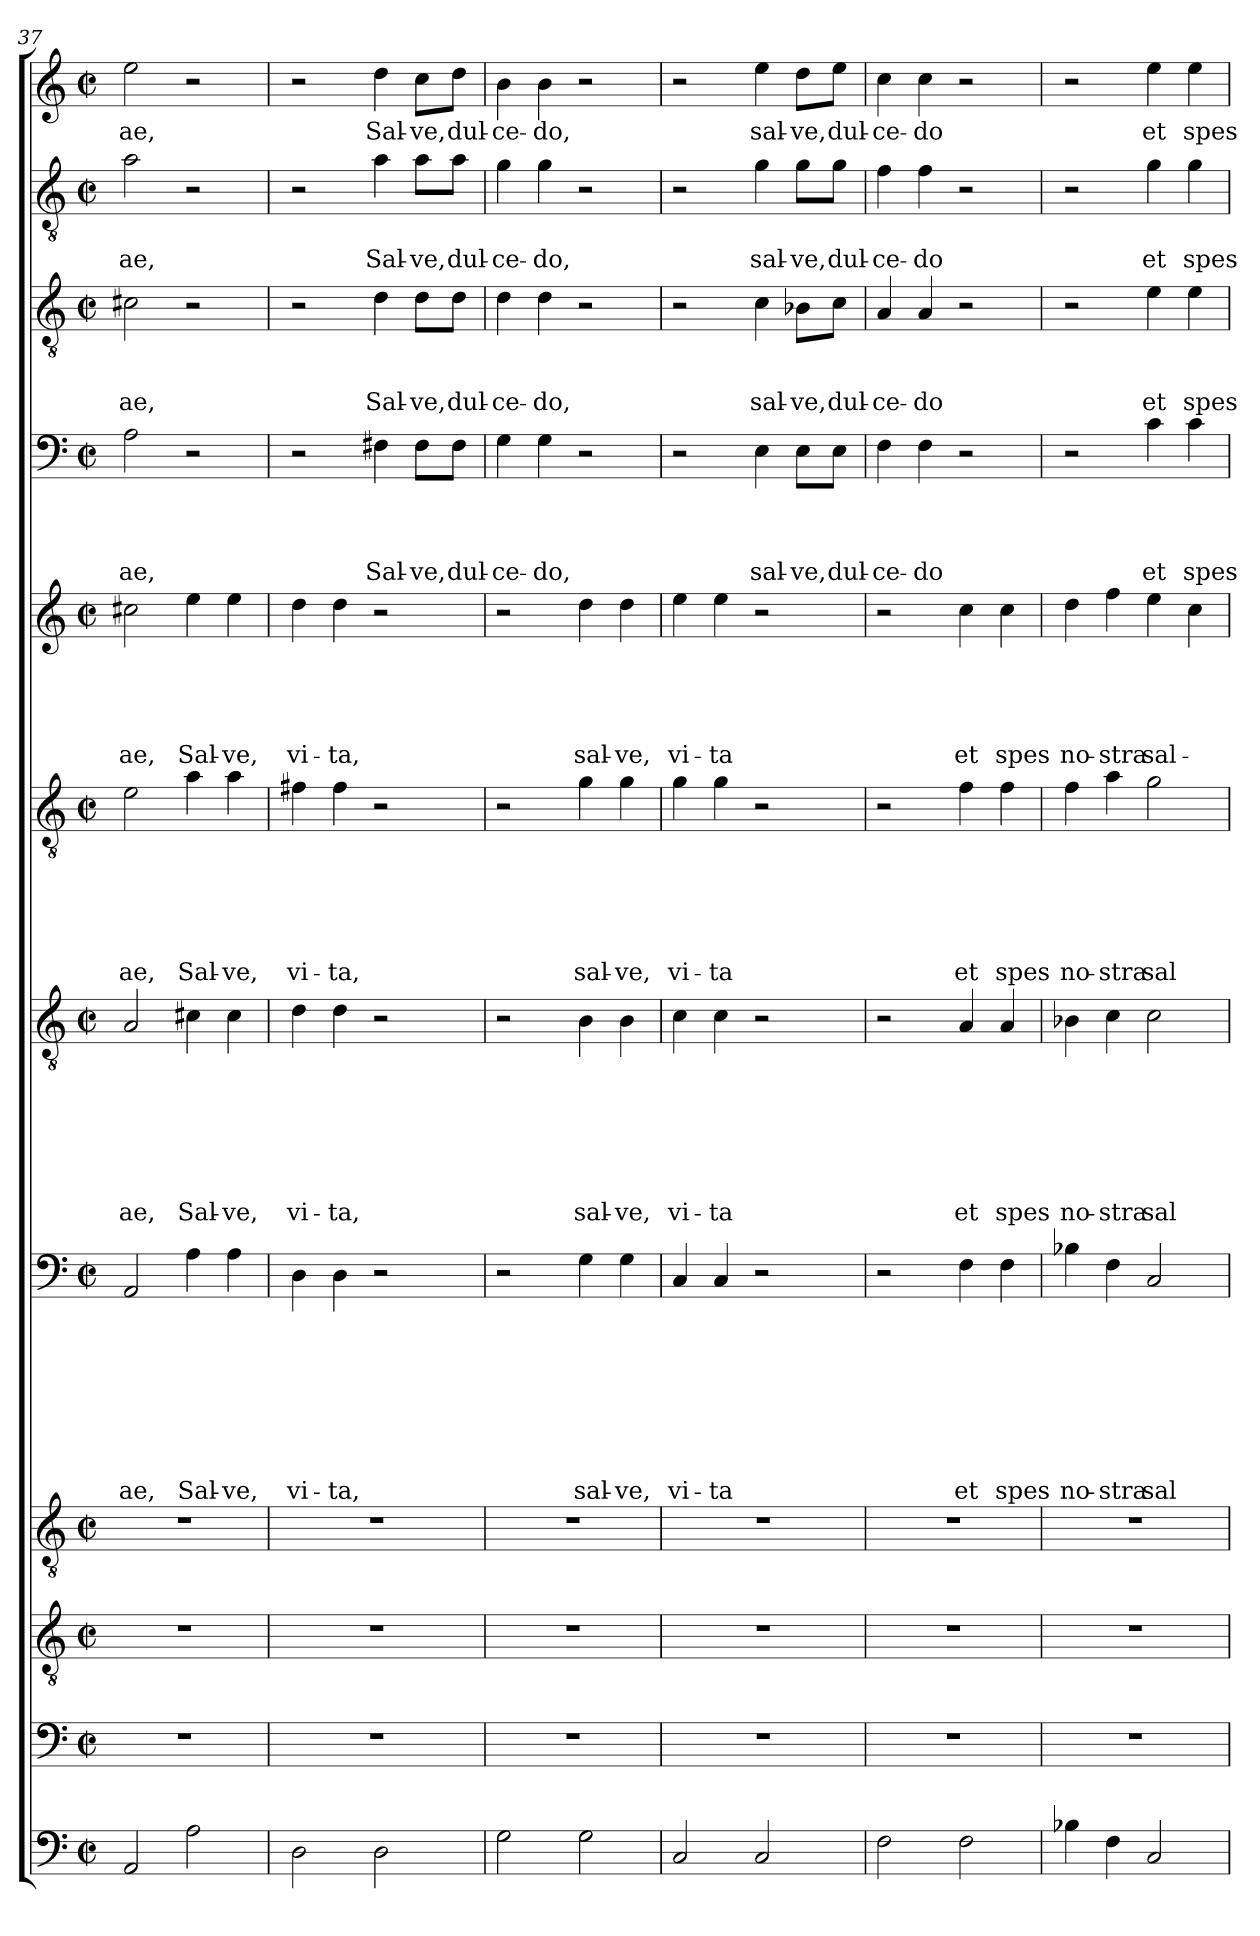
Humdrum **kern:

**kern	**kern	**kern	**kern	**kern	**text	**text	**text	**text	**text	**text	**text	**text	**kern	**text	**text	**text	**text	**text	**text	**text	**kern	**text	**text	**text	**text	**text	**text	**kern	**text	**text	**text	**text	**text	**kern	**text	**text	**text	**text	**kern	**text	**text	**text	**kern	**text	**text	**kern	**text
*part12	*part11	*part10	*part9	*part8	*part8	*part8	*part8	*part8	*part8	*part8	*part8	*part8	*part7	*part7	*part7	*part7	*part7	*part7	*part7	*part7	*part6	*part6	*part6	*part6	*part6	*part6	*part6	*part5	*part5	*part5	*part5	*part5	*part5	*part4	*part4	*part4	*part4	*part4	*part3	*part3	*part3	*part3	*part2	*part2	*part2	*part1	*part1
*staff12	*staff11	*staff10	*staff9	*staff8	*staff8	*staff8	*staff8	*staff8	*staff8	*staff8	*staff8	*staff8	*staff7	*staff7	*staff7	*staff7	*staff7	*staff7	*staff7	*staff7	*staff6	*staff6	*staff6	*staff6	*staff6	*staff6	*staff6	*staff5	*staff5	*staff5	*staff5	*staff5	*staff5	*staff4	*staff4	*staff4	*staff4	*staff4	*staff3	*staff3	*staff3	*staff3	*staff2	*staff2	*staff2	*staff1	*staff1
*clefF4	*clefF4	*clefGv2	*clefGv2	*clefF4	*	*	*	*	*	*	*	*	*clefGv2	*	*	*	*	*	*	*	*clefGv2	*	*	*	*	*	*	*clefG2	*	*	*	*	*	*clefF4	*	*	*	*	*clefGv2	*	*	*	*clefGv2	*	*	*clefG2	*
*k[]	*k[]	*k[]	*k[]	*k[]	*	*	*	*	*	*	*	*	*k[]	*	*	*	*	*	*	*	*k[]	*	*	*	*	*	*	*k[]	*	*	*	*	*	*k[]	*	*	*	*	*k[]	*	*	*	*k[]	*	*	*k[]	*
*C:	*C:	*C:	*C:	*C:	*	*	*	*	*	*	*	*	*C:	*	*	*	*	*	*	*	*C:	*	*	*	*	*	*	*C:	*	*	*	*	*	*C:	*	*	*	*	*C:	*	*	*	*C:	*	*	*C:	*
*M2/2	*M2/2	*M2/2	*M2/2	*M2/2	*	*	*	*	*	*	*	*	*M2/2	*	*	*	*	*	*	*	*M2/2	*	*	*	*	*	*	*M2/2	*	*	*	*	*	*M2/2	*	*	*	*	*M2/2	*	*	*	*M2/2	*	*	*M2/2	*
*met(c|)	*met(c|)	*met(c|)	*met(c|)	*met(c|)	*	*	*	*	*	*	*	*	*met(c|)	*	*	*	*	*	*	*	*met(c|)	*	*	*	*	*	*	*met(c|)	*	*	*	*	*	*met(c|)	*	*	*	*	*met(c|)	*	*	*	*met(c|)	*	*	*met(c|)	*
=37	=37	=37	=37	=37	=37	=37	=37	=37	=37	=37	=37	=37	=37	=37	=37	=37	=37	=37	=37	=37	=37	=37	=37	=37	=37	=37	=37	=37	=37	=37	=37	=37	=37	=37	=37	=37	=37	=37	=37	=37	=37	=37	=37	=37	=37	=37	=37
2AA/	1r	1r	1r	2AA/	.	.	.	.	.	.	.	-ae,	2A/	.	.	.	.	.	.	-ae,	2e\	.	.	.	.	.	-ae,	2cc#X\	.	.	.	.	-ae,	2A\	.	.	.	-ae,	2c#X\	.	.	-ae,	2a\	.	-ae,	2ee\	-ae,
2A\	.	.	.	4A\	.	.	.	.	.	.	.	Sal-	4c#X\	.	.	.	.	.	.	Sal-	4a\	.	.	.	.	.	Sal-	4ee\	.	.	.	.	Sal-	2r	.	.	.	.	2r	.	.	.	2r	.	.	2r	.
.	.	.	.	4A\	.	.	.	.	.	.	.	-ve,	4c#\	.	.	.	.	.	.	-ve,	4a\	.	.	.	.	.	-ve,	4ee\	.	.	.	.	-ve,	.	.	.	.	.	.	.	.	.	.	.	.	.	.
!!LO:PB:g=z
=38	=38	=38	=38	=38	=38	=38	=38	=38	=38	=38	=38	=38	=38	=38	=38	=38	=38	=38	=38	=38	=38	=38	=38	=38	=38	=38	=38	=38	=38	=38	=38	=38	=38	=38	=38	=38	=38	=38	=38	=38	=38	=38	=38	=38	=38	=38	=38
2D\	1r	1r	1r	4D\	.	.	.	.	.	.	.	vi-	4d\	.	.	.	.	.	.	vi-	4f#X\	.	.	.	.	.	vi-	4dd\	.	.	.	.	vi-	2r	.	.	.	.	2r	.	.	.	2r	.	.	2r	.
.	.	.	.	4D\	.	.	.	.	.	.	.	-ta,	4d\	.	.	.	.	.	.	-ta,	4f#\	.	.	.	.	.	-ta,	4dd\	.	.	.	.	-ta,	.	.	.	.	.	.	.	.	.	.	.	.	.	.
2D\	.	.	.	2r	.	.	.	.	.	.	.	.	2r	.	.	.	.	.	.	.	2r	.	.	.	.	.	.	2r	.	.	.	.	.	4F#X\	.	.	.	Sal-	4d\	.	.	Sal-	4a\	.	Sal-	4dd\	Sal-
.	.	.	.	.	.	.	.	.	.	.	.	.	.	.	.	.	.	.	.	.	.	.	.	.	.	.	.	.	.	.	.	.	.	8F#\L	.	.	.	-ve,	8d\L	.	.	-ve,	8a\L	.	-ve,	8cc\L	-ve,
.	.	.	.	.	.	.	.	.	.	.	.	.	.	.	.	.	.	.	.	.	.	.	.	.	.	.	.	.	.	.	.	.	.	8F#\J	.	.	.	dul-	8d\J	.	.	dul-	8a\J	.	dul-	8dd\J	dul-
=39	=39	=39	=39	=39	=39	=39	=39	=39	=39	=39	=39	=39	=39	=39	=39	=39	=39	=39	=39	=39	=39	=39	=39	=39	=39	=39	=39	=39	=39	=39	=39	=39	=39	=39	=39	=39	=39	=39	=39	=39	=39	=39	=39	=39	=39	=39	=39
2G\	1r	1r	1r	2r	.	.	.	.	.	.	.	.	2r	.	.	.	.	.	.	.	2r	.	.	.	.	.	.	2r	.	.	.	.	.	4G\	.	.	.	-ce-	4d\	.	.	-ce-	4g\	.	-ce-	4b\	-ce-
.	.	.	.	.	.	.	.	.	.	.	.	.	.	.	.	.	.	.	.	.	.	.	.	.	.	.	.	.	.	.	.	.	.	4G\	.	.	.	-do,	4d\	.	.	-do,	4g\	.	-do,	4b\	-do,
2G\	.	.	.	4G\	.	.	.	.	.	.	.	sal-	4B\	.	.	.	.	.	.	sal-	4g\	.	.	.	.	.	sal-	4dd\	.	.	.	.	sal-	2r	.	.	.	.	2r	.	.	.	2r	.	.	2r	.
.	.	.	.	4G\	.	.	.	.	.	.	.	-ve,	4B\	.	.	.	.	.	.	-ve,	4g\	.	.	.	.	.	-ve,	4dd\	.	.	.	.	-ve,	.	.	.	.	.	.	.	.	.	.	.	.	.	.
=40	=40	=40	=40	=40	=40	=40	=40	=40	=40	=40	=40	=40	=40	=40	=40	=40	=40	=40	=40	=40	=40	=40	=40	=40	=40	=40	=40	=40	=40	=40	=40	=40	=40	=40	=40	=40	=40	=40	=40	=40	=40	=40	=40	=40	=40	=40	=40
2C/	1r	1r	1r	4C/	.	.	.	.	.	.	.	vi-	4c\	.	.	.	.	.	.	vi-	4g\	.	.	.	.	.	vi-	4ee\	.	.	.	.	vi-	2r	.	.	.	.	2r	.	.	.	2r	.	.	2r	.
.	.	.	.	4C/	.	.	.	.	.	.	.	-ta	4c\	.	.	.	.	.	.	-ta	4g\	.	.	.	.	.	-ta	4ee\	.	.	.	.	-ta	.	.	.	.	.	.	.	.	.	.	.	.	.	.
2C/	.	.	.	2r	.	.	.	.	.	.	.	.	2r	.	.	.	.	.	.	.	2r	.	.	.	.	.	.	2r	.	.	.	.	.	4E\	.	.	.	sal-	4c\	.	.	sal-	4g\	.	sal-	4ee\	sal-
.	.	.	.	.	.	.	.	.	.	.	.	.	.	.	.	.	.	.	.	.	.	.	.	.	.	.	.	.	.	.	.	.	.	8E\L	.	.	.	-ve,	8B-X\L	.	.	-ve,	8g\L	.	-ve,	8dd\L	-ve,
.	.	.	.	.	.	.	.	.	.	.	.	.	.	.	.	.	.	.	.	.	.	.	.	.	.	.	.	.	.	.	.	.	.	8E\J	.	.	.	dul-	8c\J	.	.	dul-	8g\J	.	dul-	8ee\J	dul-
=41	=41	=41	=41	=41	=41	=41	=41	=41	=41	=41	=41	=41	=41	=41	=41	=41	=41	=41	=41	=41	=41	=41	=41	=41	=41	=41	=41	=41	=41	=41	=41	=41	=41	=41	=41	=41	=41	=41	=41	=41	=41	=41	=41	=41	=41	=41	=41
2F\	1r	1r	1r	2r	.	.	.	.	.	.	.	.	2r	.	.	.	.	.	.	.	2r	.	.	.	.	.	.	2r	.	.	.	.	.	4F\	.	.	.	-ce-	4A/	.	.	-ce-	4f\	.	-ce-	4cc\	-ce-
.	.	.	.	.	.	.	.	.	.	.	.	.	.	.	.	.	.	.	.	.	.	.	.	.	.	.	.	.	.	.	.	.	.	4F\	.	.	.	-do	4A/	.	.	-do	4f\	.	-do	4cc\	-do
2F\	.	.	.	4F\	.	.	.	.	.	.	.	et	4A/	.	.	.	.	.	.	et	4f\	.	.	.	.	.	et	4cc\	.	.	.	.	et	2r	.	.	.	.	2r	.	.	.	2r	.	.	2r	.
.	.	.	.	4F\	.	.	.	.	.	.	.	spes	4A/	.	.	.	.	.	.	spes	4f\	.	.	.	.	.	spes	4cc\	.	.	.	.	spes	.	.	.	.	.	.	.	.	.	.	.	.	.	.
=42	=42	=42	=42	=42	=42	=42	=42	=42	=42	=42	=42	=42	=42	=42	=42	=42	=42	=42	=42	=42	=42	=42	=42	=42	=42	=42	=42	=42	=42	=42	=42	=42	=42	=42	=42	=42	=42	=42	=42	=42	=42	=42	=42	=42	=42	=42	=42
4B-X\	1r	1r	1r	4B-X\	.	.	.	.	.	.	.	no-	4B-X\	.	.	.	.	.	.	no-	4f\	.	.	.	.	.	no-	4dd\	.	.	.	.	no-	2r	.	.	.	.	2r	.	.	.	2r	.	.	2r	.
4F\	.	.	.	4F\	.	.	.	.	.	.	.	-stra	4c\	.	.	.	.	.	.	-stra	4a\	.	.	.	.	.	-stra	4ff\	.	.	.	.	-stra	.	.	.	.	.	.	.	.	.	.	.	.	.	.
2C/	.	.	.	2C/	.	.	.	.	.	.	.	sal-	2c\	.	.	.	.	.	.	sal-	2g\	.	.	.	.	.	sal-	4ee\	.	.	.	.	sal-	4c\	.	.	.	et	4e\	.	.	et	4g\	.	et	4ee\	et
.	.	.	.	.	.	.	.	.	.	.	.	.	.	.	.	.	.	.	.	.	.	.	.	.	.	.	.	4cc\	.	.	.	.	.	4c\	.	.	.	spes	4e\	.	.	spes	4g\	.	spes	4ee\	spes
=	=	=	=	=	=	=	=	=	=	=	=	=	=	=	=	=	=	=	=	=	=	=	=	=	=	=	=	=	=	=	=	=	=	=	=	=	=	=	=	=	=	=	=	=	=	=	=
*-	*-	*-	*-	*-	*-	*-	*-	*-	*-	*-	*-	*-	*-	*-	*-	*-	*-	*-	*-	*-	*-	*-	*-	*-	*-	*-	*-	*-	*-	*-	*-	*-	*-	*-	*-	*-	*-	*-	*-	*-	*-	*-	*-	*-	*-	*-	*-
